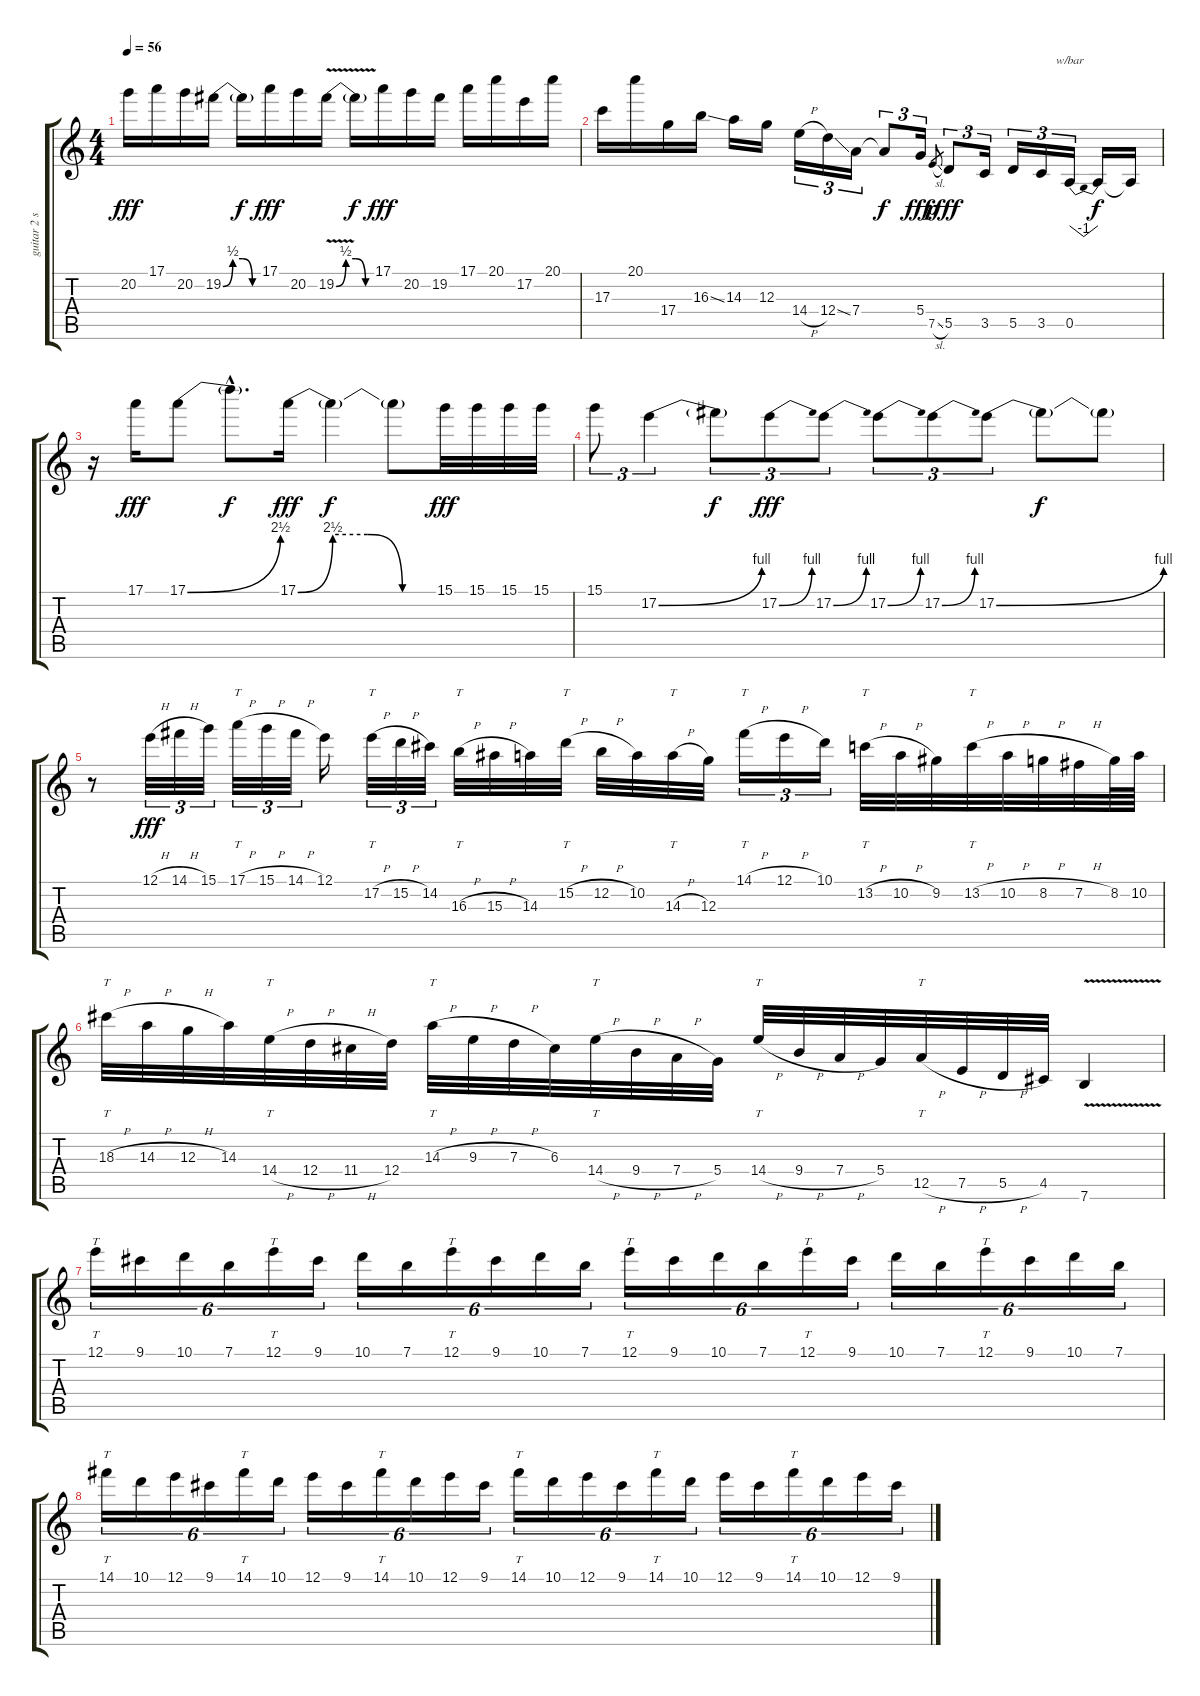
\track ("guitar 2 solo" "guitar 2 s") {instrument distortionguitar}
\staff {score tabs}
\tuning (E4 B3 G3 D3 A2 E2) {hide}
\ts (4 4)
\tempo 56
\clef g2
\ks c
20.2.16{dy fff} 17.1.16 20.2.16 19.2{be (custom 0 0 15 2 30 2 45 0 60 0)}.16 19.2{t}.16{dy f} 17.1.16{dy fff} 20.2.16 19.2{be (custom 0 0 15 2 30 2 45 0 60 0) v}.16 19.2{t}.16{dy f} 17.1.16{dy fff} 20.2.16 19.2.16 17.1.16 20.1.16 17.2.16 20.1.16 |
17.3.16 20.1.16 17.4.16 16.3{ss}.16 14.3.16 12.3.16 14.4{h}.16{tu (3 2)} 12.4{ss}.16{tu (3 2)} 7.4.16{tu (3 2)} 7.4{t}.8{tu (3 2) dy f} 5.4.16{tu (3 2) dy fff} 7.5{sl}.8{gr dy p} 5.5.8{tu (3 2) dy fff} 3.5.16{tu (3 2)} 5.5.16{tu (3 2)} 3.5.16{tu (3 2)} 0.5.16{tu (3 2) tbe (dip default 0 0 30 -4 60 0)} 0.5{t}.16{dy f} 0.5{t}.16 |
r.16 17.1.16{dy fff} 17.1{be (bend 0 0 60 10)}.8 17.1{hac t}.8{d dy f} 17.1{be (custom 0 0 15 10 30 10 45 0 60 0)}.16{dy fff} 17.1{t}.4{dy f} 17.1{t}.8 15.1.32{dy fff} 15.1.32 15.1.32 15.1.32 |
15.1.8{tu (3 2)} 17.2{be (bend 0 0 60 4)}.4{tu (3 2)} 17.2{t}.8{tu (3 2) dy f} 17.2{be (bend 0 0 60 4)}.8{tu (3 2) dy fff} 17.2{be (bend 0 0 60 4)}.8{tu (3 2)} 17.2{be (bend 0 0 60 4)}.8{tu (3 2)} 17.2{be (bend 0 0 60 4)}.8{tu (3 2)} 17.2{be (bend 0 0 60 4)}.8{tu (3 2)} 17.2{t}.8{dy f} 17.2{t}.8 |
r.8 12.1{h}.32{tu (3 2) dy fff} 14.1{h}.32{tu (3 2)} 15.1.32{tu (3 2)} 17.1{h}.32{tt tu (3 2)} 15.1{h}.32{tu (3 2)} 14.1{h}.32{tu (3 2)} 12.1.16 17.2{h}.32{tt tu (3 2)} 15.2{h}.32{tu (3 2)} 14.2.32{tu (3 2)} 16.3{h}.32{tt} 15.3{h}.32 14.3.32 15.2{h}.32{tt} 12.2{h}.32 10.2.32 14.3{h}.32{tt} 12.3.32 14.1{h}.16{tt tu (3 2)} 12.1{h}.16{tu (3 2)} 10.1.16{tu (3 2)} 13.2{h}.32{tt} 10.2{h}.32 9.2.32 13.2{h}.32{tt} 10.2{h}.32 8.2{h}.32 7.2{h}.32 8.2.64 10.2.64 |
18.3{h}.32{tt} 14.3{h}.32 12.3{h}.32 14.3.32 14.4{h}.32{tt} 12.4{h}.32 11.4{h}.32 12.4.32 14.3{h}.32{tt} 9.3{h}.32 7.3{h}.32 6.3.32 14.4{h}.32{tt} 9.4{h}.32 7.4{h}.32 5.4.32 14.4{h}.32{tt} 9.4{h}.32 7.4{h}.32 5.4.32 12.5{h}.32{tt} 7.5{h}.32 5.5{h}.32 4.5.32 7.6{v}.4 |
12.1.16{tt tu (6 4)} 9.1.16{tu (6 4)} 10.1.16{tu (6 4)} 7.1.16{tu (6 4)} 12.1.16{tt tu (6 4)} 9.1.16{tu (6 4)} 10.1.16{tu (6 4)} 7.1.16{tu (6 4)} 12.1.16{tt tu (6 4)} 9.1.16{tu (6 4)} 10.1.16{tu (6 4)} 7.1.16{tu (6 4)} 12.1.16{tt tu (6 4)} 9.1.16{tu (6 4)} 10.1.16{tu (6 4)} 7.1.16{tu (6 4)} 12.1.16{tt tu (6 4)} 9.1.16{tu (6 4)} 10.1.16{tu (6 4)} 7.1.16{tu (6 4)} 12.1.16{tt tu (6 4)} 9.1.16{tu (6 4)} 10.1.16{tu (6 4)} 7.1.16{tu (6 4)} |
14.1.16{tt tu (6 4)} 10.1.16{tu (6 4)} 12.1.16{tu (6 4)} 9.1.16{tu (6 4)} 14.1.16{tt tu (6 4)} 10.1.16{tu (6 4)} 12.1.16{tu (6 4)} 9.1.16{tu (6 4)} 14.1.16{tt tu (6 4)} 10.1.16{tu (6 4)} 12.1.16{tu (6 4)} 9.1.16{tu (6 4)} 14.1.16{tt tu (6 4)} 10.1.16{tu (6 4)} 12.1.16{tu (6 4)} 9.1.16{tu (6 4)} 14.1.16{tt tu (6 4)} 10.1.16{tu (6 4)} 12.1.16{tu (6 4)} 9.1.16{tu (6 4)} 14.1.16{tt tu (6 4)} 10.1.16{tu (6 4)} 12.1.16{tu (6 4)} 9.1.16{tu (6 4)}
